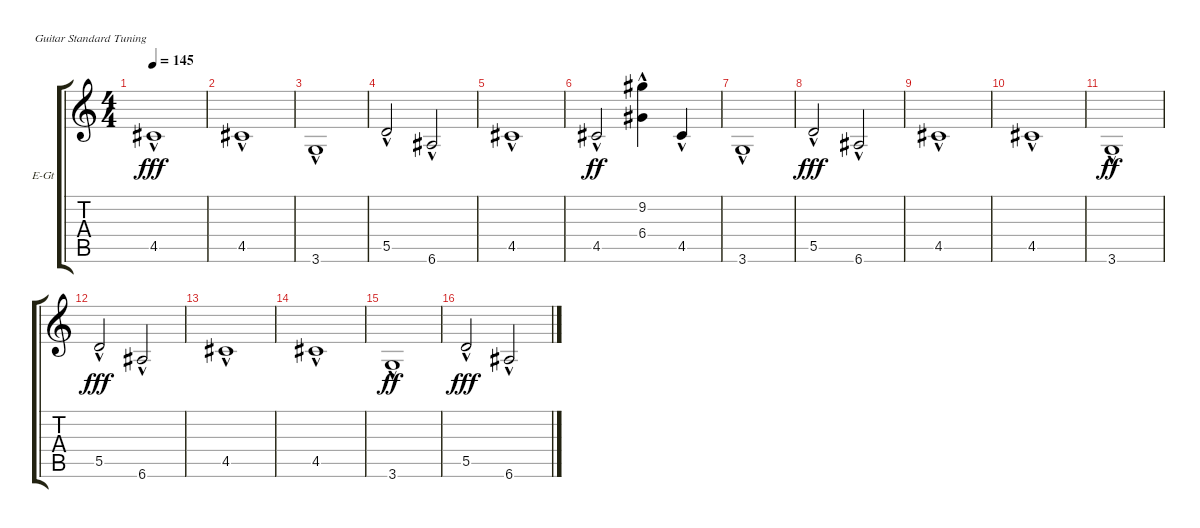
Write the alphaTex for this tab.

\defaultSystemsLayout 4
\bracketExtendMode groupsimilarinstruments
\firstSystemTrackNameOrientation horizontal
\otherSystemsTrackNameOrientation horizontal
\track ("Kane" "E-Gt") {instrument electricguitarclean}
\staff {score tabs}
\tuning (E4 B3 G3 D3 A2 E2)
\ts (4 4)
\tempo 145
\clef g2
\scale
0.333333
\ks c
4.5{hac}.1{dy fff} |
\scale
0.333333 4.5{hac}.1 |
\scale
0.333333 3.6{hac}.1 |
\scale
0.333333 5.5{hac}.2 6.6{hac}.2 |
\scale
0.333333 4.5{hac}.1 |
\scale
0.333333 4.5{hac}.2{dy ff} (6.4{hac} 9.2{hac}).4 4.5{hac}.4 |
\scale
0.333333 3.6{hac}.1 |
\scale
0.333333 5.5{hac}.2{dy fff} 6.6{hac}.2 |
\scale
0.333333 4.5{hac}.1 |
\scale
0.333333 4.5{hac}.1 |
\scale
0.333333 3.6{hac}.1{dy ff} |
\scale
0.333333 5.5{hac}.2{dy fff} 6.6{hac}.2 |
\scale
0.333333 4.5{hac}.1 |
\scale
0.333333 4.5{hac}.1 |
\scale
0.333333 3.6{hac}.1{dy ff} |
\scale
0.333333 5.5{hac}.2{dy fff} 6.6{hac}.2
